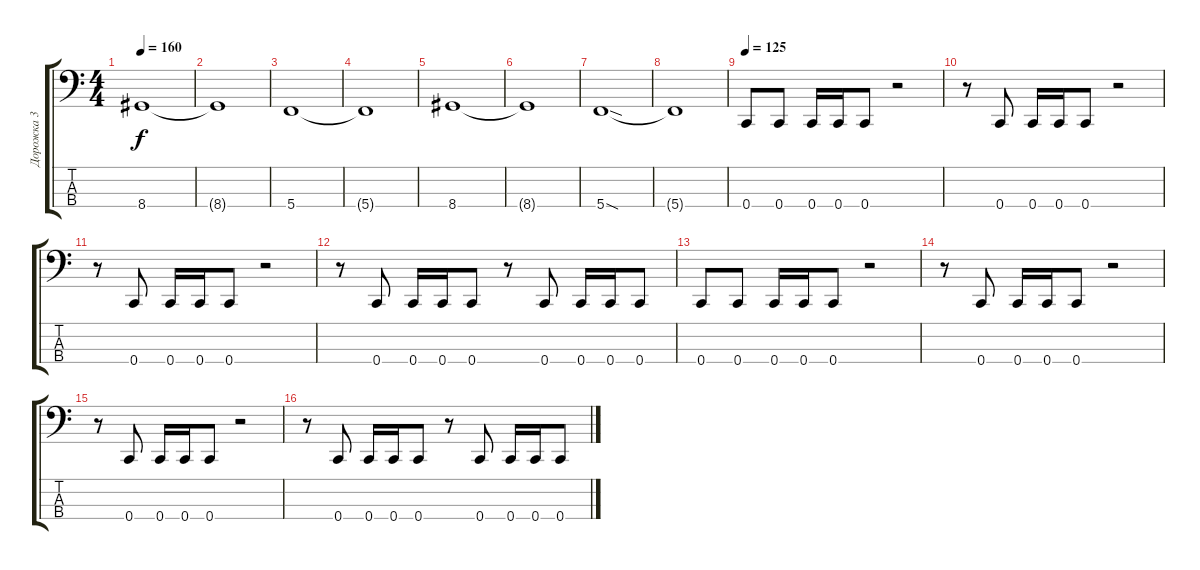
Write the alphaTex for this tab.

\track ("Дорожка 3" "Дорожка 3") {instrument electricbassfinger}
\staff {score tabs}
\tuning (F2 C2 G1 C1) {hide}
\ts (4 4)
\tempo 160
\clef f4
\ks c
8.4.1{dy f} |
8.4{t}.1 |
5.4.1 |
5.4{t}.1 |
8.4.1 |
8.4{t}.1 |
5.4{sod}.1 |
5.4{t}.1 |
\tempo 125
0.4.8 0.4.8 0.4.16 0.4.16 0.4.8 r.2 |
r.8 0.4.8 0.4.16 0.4.16 0.4.8 r.2 |
r.8 0.4.8 0.4.16 0.4.16 0.4.8 r.2 |
r.8 0.4.8 0.4.16 0.4.16 0.4.8 r.8 0.4.8 0.4.16 0.4.16 0.4.8 |
0.4.8 0.4.8 0.4.16 0.4.16 0.4.8 r.2 |
r.8 0.4.8 0.4.16 0.4.16 0.4.8 r.2 |
r.8 0.4.8 0.4.16 0.4.16 0.4.8 r.2 |
r.8 0.4.8 0.4.16 0.4.16 0.4.8 r.8 0.4.8 0.4.16 0.4.16 0.4.8
